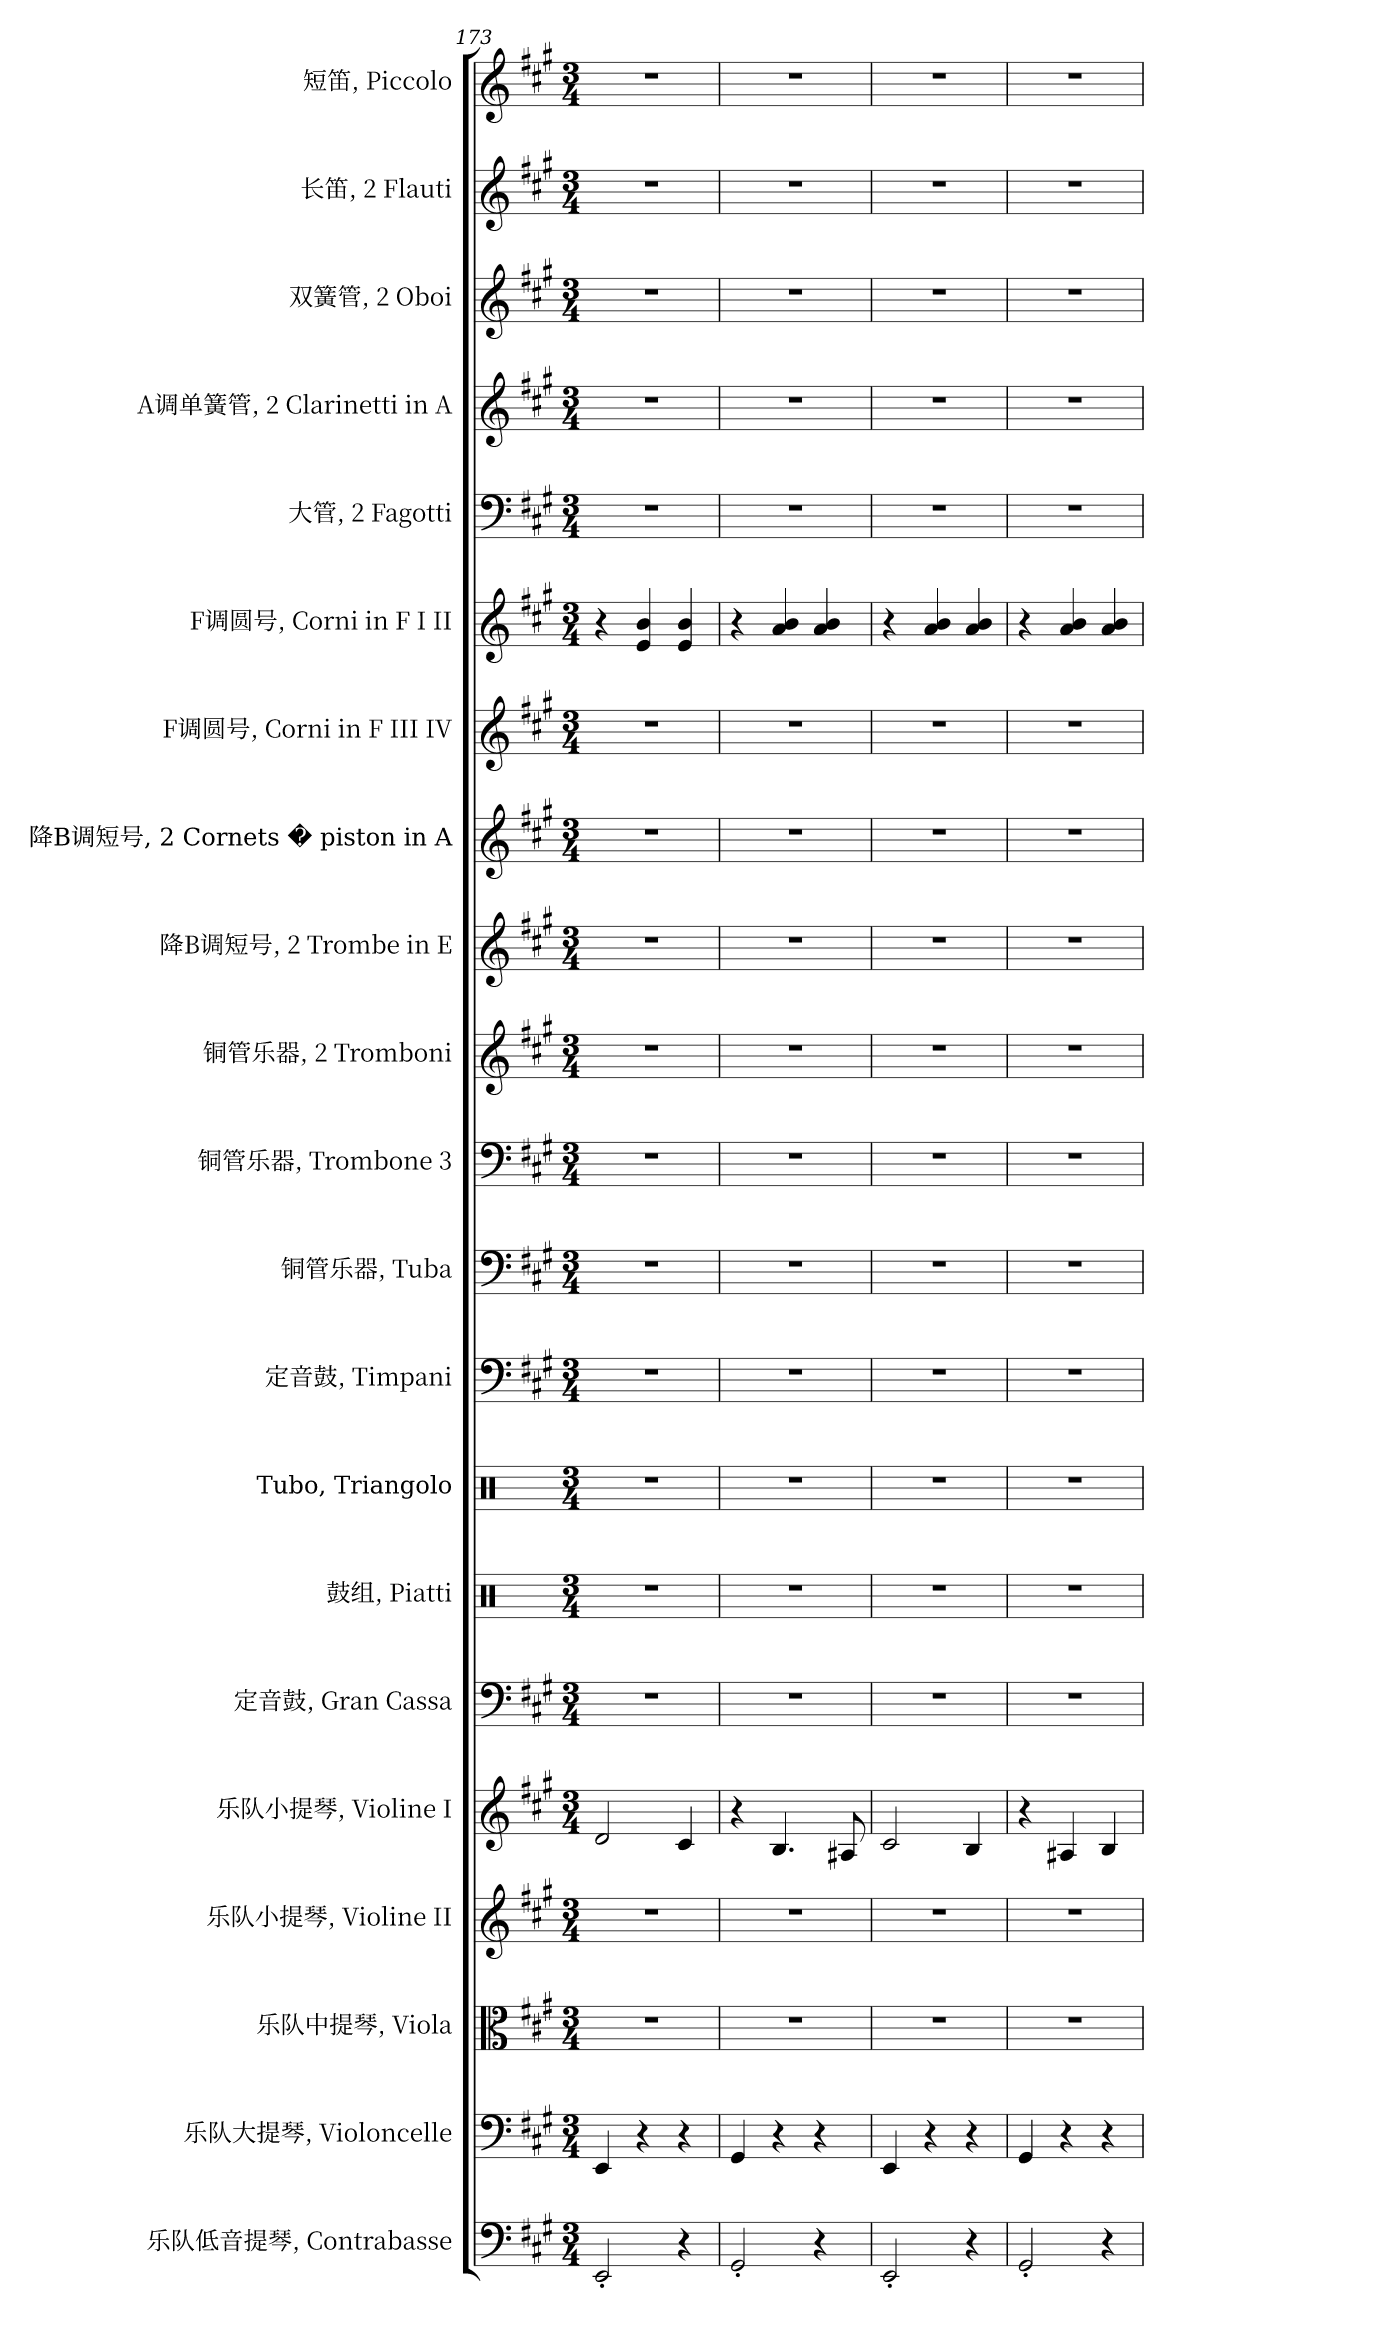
**kern	**kern	**kern	**kern	**kern	**kern	**kern	**kern	**kern	**kern	**kern	**kern	**kern	**kern	**kern	**kern	**kern	**kern	**kern	**kern	**kern
*part21	*part20	*part19	*part18	*part17	*part16	*part15	*part14	*part13	*part12	*part11	*part10	*part9	*part8	*part7	*part6	*part5	*part4	*part3	*part2	*part1
*staff21	*staff20	*staff19	*staff18	*staff17	*staff16	*staff15	*staff14	*staff13	*staff12	*staff11	*staff10	*staff9	*staff8	*staff7	*staff6	*staff5	*staff4	*staff3	*staff2	*staff1
*I"乐队低音提琴, Contrabasse	*I"乐队大提琴, Violoncelle	*I"乐队中提琴, Viola	*I"乐队小提琴, Violine II	*I"乐队小提琴, Violine I	*I"定音鼓, Gran Cassa	*I"鼓组, Piatti	*I"Tubo, Triangolo	*I"定音鼓, Timpani	*I"铜管乐器, Tuba	*I"铜管乐器, Trombone 3	*I"铜管乐器, 2 Tromboni	*I"降B调短号, 2 Trombe in E	*I"降B调短号, 2 Cornets � piston in A	*I"F调圆号, Corni in F III IV	*I"F调圆号, Corni in F I II	*I"大管, 2 Fagotti	*I"A调单簧管, 2 Clarinetti in A	*I"双簧管, 2 Oboi	*I"长笛, 2 Flauti	*I"短笛, Piccolo
*I'Cbs.	*	*	*	*	*	*	*I'Tu.	*I'Timp.	*	*	*	*	*I'B♭ Cnt.	*	*	*	*I'A Cl.	*I'Ob.	*I'Fl.	*I'Picc.
*clefF4	*clefF4	*clefC3	*clefG2	*clefG2	*clefF4	*clefX	*clefX	*clefF4	*clefF4	*clefF4	*clefG2	*clefG2	*clefG2	*clefG2	*clefG2	*clefF4	*clefG2	*clefG2	*clefG2	*clefG2
*ITrd7c12	*	*	*	*	*	*	*	*	*	*	*	*ITrd1c2	*ITrd1c2	*ITrd4c7	*ITrd4c7	*	*ITrd2c3	*	*	*ITrd-7c-12
*k[f#c#g#]	*k[f#c#g#]	*k[f#c#g#]	*k[f#c#g#]	*k[f#c#g#]	*k[f#c#g#]	*k[]	*k[]	*k[f#c#g#]	*k[f#c#g#]	*k[f#c#g#]	*k[f#c#g#]	*k[f#]	*k[f#]	*k[f#c#]	*k[f#c#]	*k[f#c#g#]	*k[f#c#g#d#a#e#]	*k[f#c#g#]	*k[f#c#g#]	*k[f#c#g#]
*M3/4	*M3/4	*M3/4	*M3/4	*M3/4	*M3/4	*M3/4	*M3/4	*M3/4	*M3/4	*M3/4	*M3/4	*M3/4	*M3/4	*M3/4	*M3/4	*M3/4	*M3/4	*M3/4	*M3/4	*M3/4
*MM200	*MM200	*MM200	*MM200	*MM200	*MM200	*MM200	*MM200	*MM200	*MM200	*MM200	*MM200	*MM200	*MM200	*MM200	*MM200	*MM200	*MM200	*MM200	*MM200	*MM200
=173	=173	=173	=173	=173	=173	=173	=173	=173	=173	=173	=173	=173	=173	=173	=173	=173	=173	=173	=173	=173
2EEE'/	4EE/	2.r	2.r	2d/	2.r	2.r	2.r	2.r	2.r	2.r	2.r	2.r	2.r	2.r	4r	2.r	2.r	2.r	2.r	2.r
.	4r	.	.	.	.	.	.	.	.	.	.	.	.	.	4A/ 4e/	.	.	.	.	.
4r	4r	.	.	4c#/	.	.	.	.	.	.	.	.	.	.	4A/ 4e/	.	.	.	.	.
!!LO:PB:g=z
=174	=174	=174	=174	=174	=174	=174	=174	=174	=174	=174	=174	=174	=174	=174	=174	=174	=174	=174	=174	=174
*	*	*	*	*	*	*	*	*	*	*	*	*	*	*	*	*	*	*	*	*MM200
2GGG#'/	4GG#/	2.r	2.r	4r	2.r	2.r	2.r	2.r	2.r	2.r	2.r	2.r	2.r	2.r	4r	2.r	2.r	2.r	2.r	2.r
.	4r	.	.	4.B/	.	.	.	.	.	.	.	.	.	.	4d/ 4e/	.	.	.	.	.
4r	4r	.	.	.	.	.	.	.	.	.	.	.	.	.	4d/ 4e/	.	.	.	.	.
.	.	.	.	8A#X/	.	.	.	.	.	.	.	.	.	.	.	.	.	.	.	.
=175	=175	=175	=175	=175	=175	=175	=175	=175	=175	=175	=175	=175	=175	=175	=175	=175	=175	=175	=175	=175
*	*	*	*	*	*	*	*	*	*	*	*	*	*	*	*	*	*	*	*	*MM200
2EEE'/	4EE/	2.r	2.r	2c#/	2.r	2.r	2.r	2.r	2.r	2.r	2.r	2.r	2.r	2.r	4r	2.r	2.r	2.r	2.r	2.r
.	4r	.	.	.	.	.	.	.	.	.	.	.	.	.	4d/ 4e/	.	.	.	.	.
4r	4r	.	.	4B/	.	.	.	.	.	.	.	.	.	.	4d/ 4e/	.	.	.	.	.
=176	=176	=176	=176	=176	=176	=176	=176	=176	=176	=176	=176	=176	=176	=176	=176	=176	=176	=176	=176	=176
*	*	*	*	*	*	*	*	*	*	*	*	*	*	*	*	*	*	*	*	*MM200
2GGG#'/	4GG#/	2.r	2.r	4r	2.r	2.r	2.r	2.r	2.r	2.r	2.r	2.r	2.r	2.r	4r	2.r	2.r	2.r	2.r	2.r
.	4r	.	.	4A#X/	.	.	.	.	.	.	.	.	.	.	4d/ 4e/	.	.	.	.	.
4r	4r	.	.	4B/	.	.	.	.	.	.	.	.	.	.	4d/ 4e/	.	.	.	.	.
=	=	=	=	=	=	=	=	=	=	=	=	=	=	=	=	=	=	=	=	=
*-	*-	*-	*-	*-	*-	*-	*-	*-	*-	*-	*-	*-	*-	*-	*-	*-	*-	*-	*-	*-
